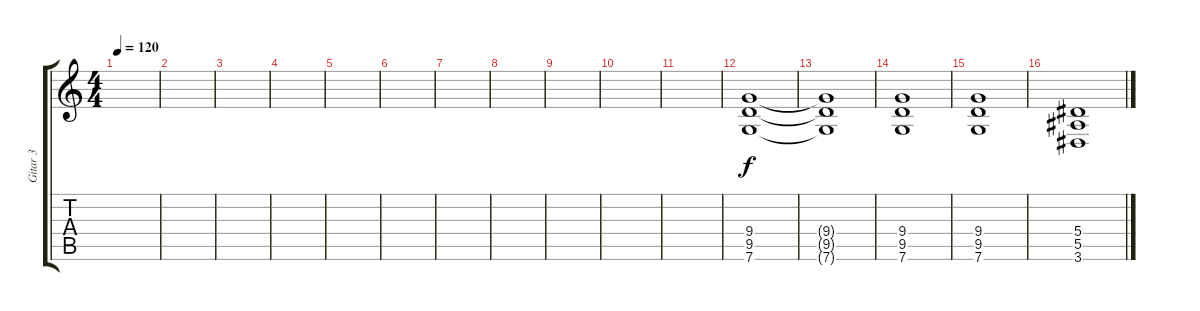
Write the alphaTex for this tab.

\track ("Gitar 3" "Gitar 3") {instrument distortionguitar}
\staff {score tabs}
\tuning (C4 G3 Eb3 Bb2 F2 C2) {hide}
\ts (4 4)
\tempo 120
\clef g2
\ks c
|
|
|
|
|
|
|
|
|
|
|
(9.4 9.5 7.6).1 |
(9.4{t} 9.5{t} 7.6{t}).1 |
(9.4 9.5 7.6).1 |
(9.4 9.5 7.6).1 |
(5.4 5.5 3.6).1
